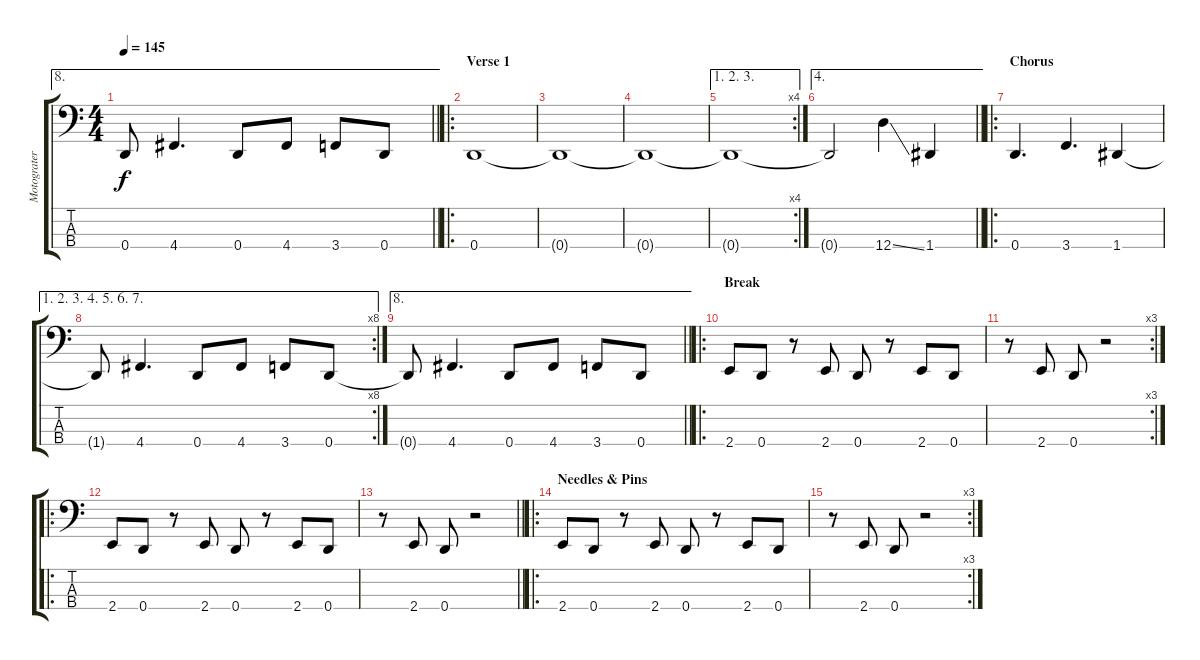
\track ("Motograter" "Motograter") {instrument slapbass1}
\staff {score tabs}
\tuning (F2 C2 G1 D1) {hide}
\ae 8
\ts (4 4)
\tempo 145
\clef f4
\barLineRight lightlight
\ks c
0.4{t}.8{dy f} 4.4.4{d} 0.4.8 4.4.8 3.4.8 0.4.8 |
\ro
\section ("" "Verse 1")
0.4.1 |
0.4{t}.1 |
0.4{t}.1 |
\ae (1 2 3)
\rc 4
0.4{t}.1 |
\ae 4
\barLineRight lightlight
0.4{t}.2 12.4{ss}.4 1.4.4 |
\ro
\section ("" "Chorus")
0.4.4{d} 3.4.4{d} 1.4.4 |
\ae (1 2 3 4 5 6 7)
\rc 8
1.4{t}.8 4.4.4{d} 0.4.8 4.4.8 3.4.8 0.4.8 |
\ae 8
\barLineRight lightlight
0.4{t}.8 4.4.4{d} 0.4.8 4.4.8 3.4.8 0.4.8 |
\ro
\section ("" "Break")
2.4.8 0.4.8 r.8 2.4.8 0.4.8 r.8 2.4.8 0.4.8 |
\rc 3
r.8 2.4.8 0.4.8 r.2 |
\ro
2.4.8 0.4.8 r.8 2.4.8 0.4.8 r.8 2.4.8 0.4.8 |
\barLineRight lightlight
r.8 2.4.8 0.4.8 r.2 |
\ro
\section ("" "Needles & Pins")
2.4.8 0.4.8 r.8 2.4.8 0.4.8 r.8 2.4.8 0.4.8 |
\rc 3
r.8 2.4.8 0.4.8 r.2
